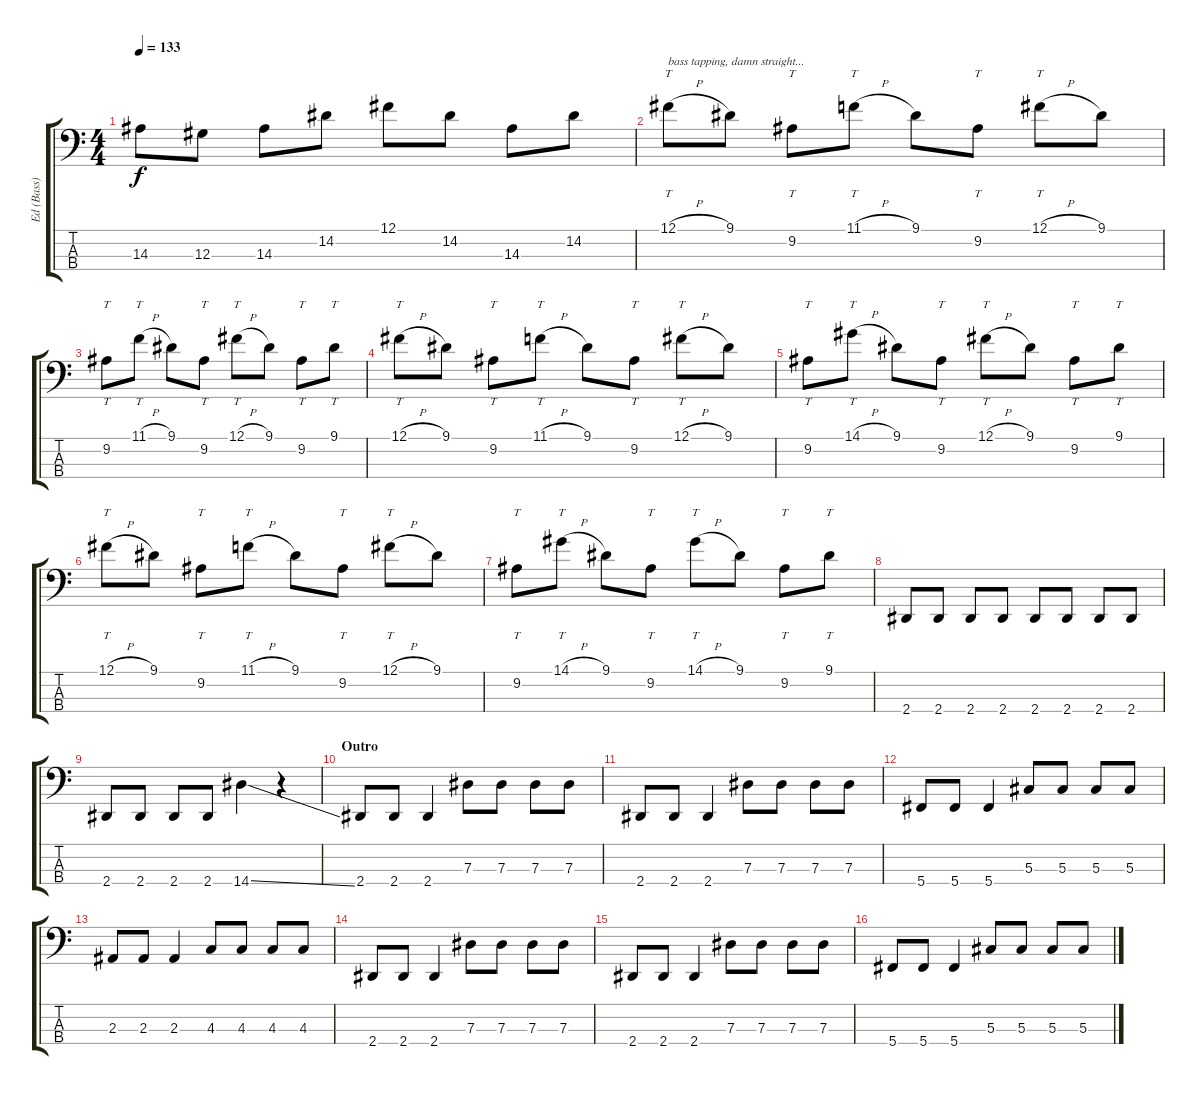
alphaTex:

\track ("Ed (Bass)" "Ed (Bass)") {instrument electricbasspick}
\staff {score tabs}
\tuning (Gb2 Db2 Ab1 Db1) {hide}
\ts (4 4)
\tempo 133
\clef f4
\ks c
14.3.8{dy f} 12.3.8 14.3.8 14.2.8 12.1.8 14.2.8 14.3.8 14.2.8 |
12.1{h}.8{tt txt "bass tapping, damn straight..."} 9.1.8 9.2.8{tt} 11.1{h}.8{tt} 9.1.8 9.2.8{tt} 12.1{h}.8{tt} 9.1.8 |
9.2.8{tt} 11.1{h}.8{tt} 9.1.8 9.2.8{tt} 12.1{h}.8{tt} 9.1.8 9.2.8{tt} 9.1.8{tt} |
12.1{h}.8{tt} 9.1.8 9.2.8{tt} 11.1{h}.8{tt} 9.1.8 9.2.8{tt} 12.1{h}.8{tt} 9.1.8 |
9.2.8{tt} 14.1{h}.8{tt} 9.1.8 9.2.8{tt} 12.1{h}.8{tt} 9.1.8 9.2.8{tt} 9.1.8{tt} |
12.1{h}.8{tt} 9.1.8 9.2.8{tt} 11.1{h}.8{tt} 9.1.8 9.2.8{tt} 12.1{h}.8{tt} 9.1.8 |
9.2.8{tt} 14.1{h}.8{tt} 9.1.8 9.2.8{tt} 14.1{h}.8{tt} 9.1.8 9.2.8{tt} 9.1.8{tt} |
2.4.8 2.4.8 2.4.8 2.4.8 2.4.8 2.4.8 2.4.8 2.4.8 |
2.4.8 2.4.8 2.4.8 2.4.8 14.4{ss}.4 r.4 |
\section ("" "Outro")
2.4.8 2.4.8 2.4.4 7.3.8 7.3.8 7.3.8 7.3.8 |
2.4.8 2.4.8 2.4.4 7.3.8 7.3.8 7.3.8 7.3.8 |
5.4.8 5.4.8 5.4.4 5.3.8 5.3.8 5.3.8 5.3.8 |
2.3.8 2.3.8 2.3.4 4.3.8 4.3.8 4.3.8 4.3.8 |
2.4.8 2.4.8 2.4.4 7.3.8 7.3.8 7.3.8 7.3.8 |
2.4.8 2.4.8 2.4.4 7.3.8 7.3.8 7.3.8 7.3.8 |
5.4.8 5.4.8 5.4.4 5.3.8 5.3.8 5.3.8 5.3.8
